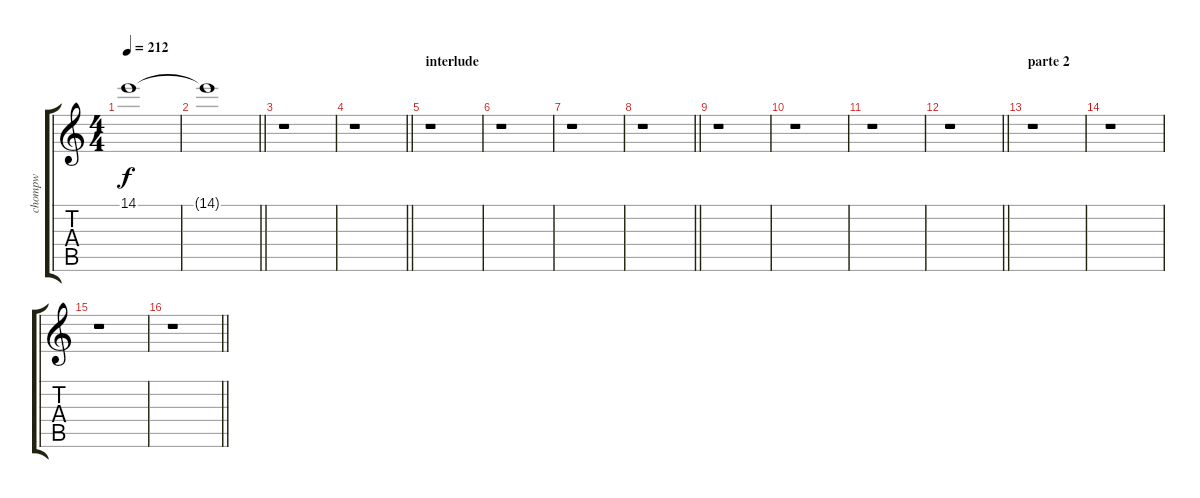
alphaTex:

\track ("chompw" "chompw") {instrument distortionguitar}
\staff {score tabs}
\tuning (D4 B3 G3 D3 A2 D2) {hide}
\ts (4 4)
\tempo 212
\clef g2
\ks c
14.1{t}.1{dy f} |
\barLineRight lightlight
14.1{t}.1 |
r.1 |
\barLineRight lightlight
r.1 |
\section ("" "interlude")
r.1 |
r.1 |
r.1 |
\barLineRight lightlight
r.1 |
r.1 |
r.1 |
r.1 |
\barLineRight lightlight
r.1 |
\section ("" "parte 2")
r.1 |
r.1 |
r.1 |
\barLineRight lightlight
r.1
